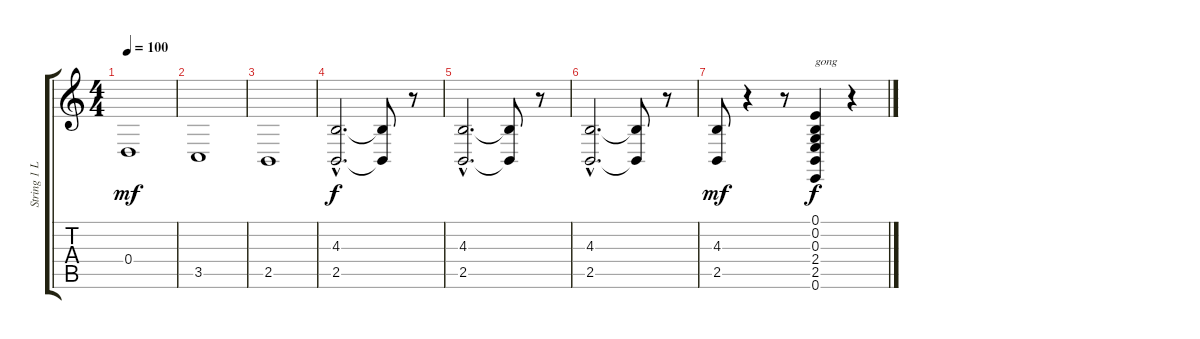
\track ("String 1 LH" "String 1 L") {instrument stringensemble1}
\staff {score tabs}
\tuning (E4 B3 G3 D3 A2 E2) {hide}
\ts (4 4)
\tempo 100
\clef g2
\ks c
0.4.1{dy mf} |
3.5.1 |
2.5.1 |
(4.3{hac} 2.5{hac}).2{d dy f} (4.3{t} 2.5{t}).8 r.8 |
(4.3{hac} 2.5{hac}).2{d} (4.3{t} 2.5{t}).8 r.8 |
(4.3{hac} 2.5{hac}).2{d} (4.3{t} 2.5{t}).8 r.8 |
(4.3 2.5).8{dy mf} r.4 r.8 (0.1 0.2 0.3 2.4 2.5 0.6).4{txt "gong" dy f instrument reversecymbal} r.4
